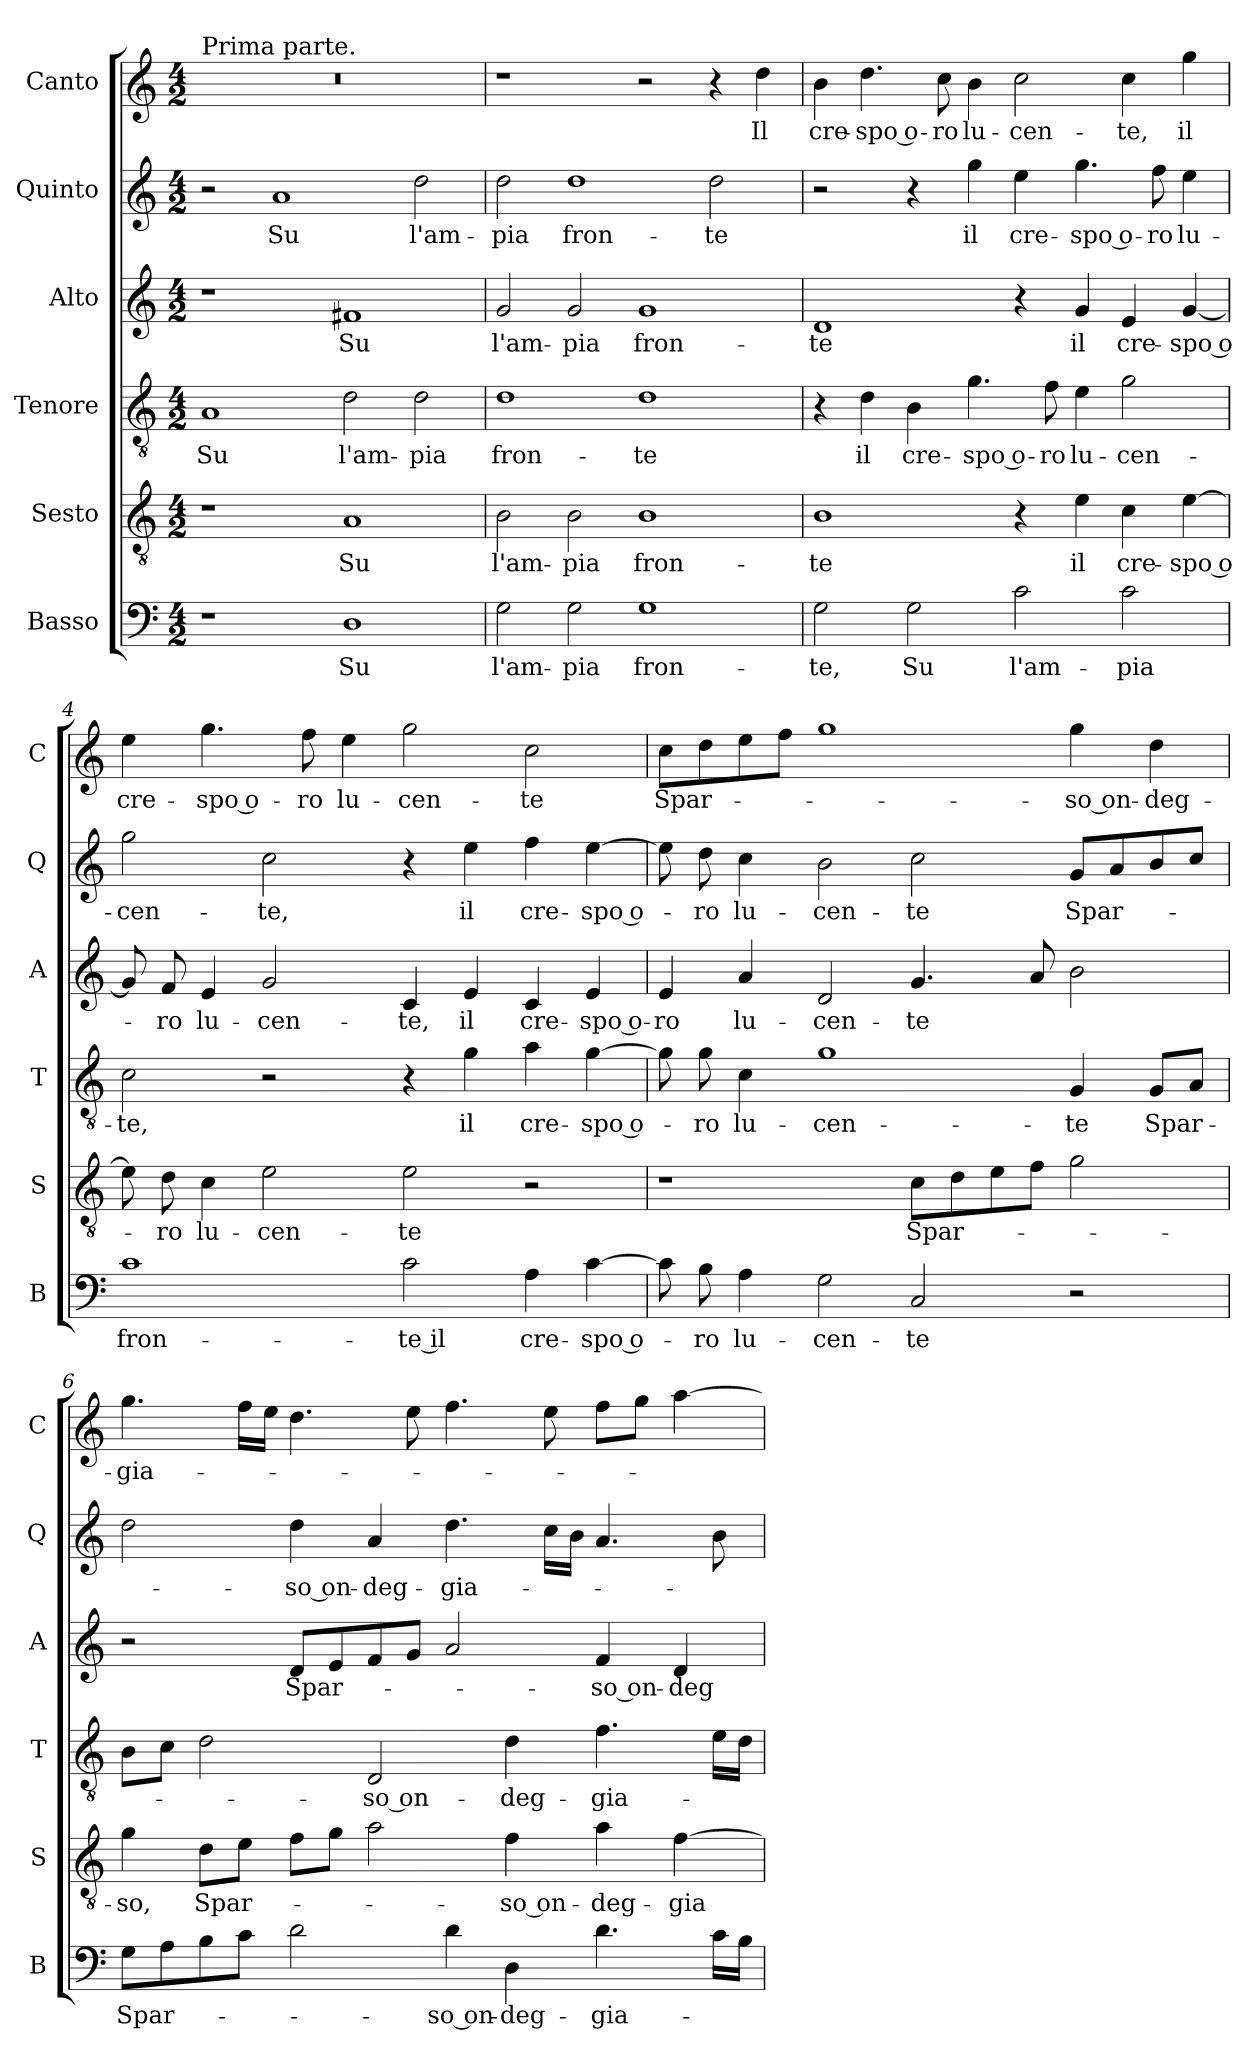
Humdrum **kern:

**kern	**text	**kern	**text	**kern	**text	**kern	**text	**kern	**text	**kern	**text
*part6	*part6	*part5	*part5	*part4	*part4	*part3	*part3	*part2	*part2	*part1	*part1
*staff6	*staff6	*staff5	*staff5	*staff4	*staff4	*staff3	*staff3	*staff2	*staff2	*staff1	*staff1
*I"Basso	*	*I"Sesto	*	*I"Tenore	*	*I"Alto	*	*I"Quinto	*	*I"Canto	*
*I'B	*	*I'S	*	*I'T	*	*I'A	*	*I'Q	*	*I'C	*
*clefF4	*	*clefGv2	*	*clefGv2	*	*clefG2	*	*clefG2	*	*clefG2	*
*k[]	*	*k[]	*	*k[]	*	*k[]	*	*k[]	*	*k[]	*
*a:	*	*a:	*	*a:	*	*a:	*	*a:	*	*a:	*
*M4/2	*	*M4/2	*	*M4/2	*	*M4/2	*	*M4/2	*	*M4/2	*
=1	=1	=1	=1	=1	=1	=1	=1	=1	=1	=1	=1
!	!	!	!	!	!	!	!	!	!	!LO:TX:a:t=Prima parte.	!
1r	.	1r	.	1A	Su	1r	.	2r	.	0r	.
.	.	.	.	.	.	.	.	1a	Su	.	.
1D	Su	1A	Su	2d	l'am-	1f#X	Su	.	.	.	.
.	.	.	.	2d	-pia	.	.	2dd	l'am-	.	.
=2	=2	=2	=2	=2	=2	=2	=2	=2	=2	=2	=2
2G	l'am-	2B	l'am-	1d	fron-	2g	l'am-	2dd	-pia	1r	.
2G	-pia	2B	-pia	.	.	2g	-pia	1dd	fron-	.	.
1G	fron-	1B	fron-	1d	-te	1g	fron-	.	.	2r	.
.	.	.	.	.	.	.	.	2dd	-te	4r	.
.	.	.	.	.	.	.	.	.	.	4dd	Il
=3	=3	=3	=3	=3	=3	=3	=3	=3	=3	=3	=3
2G	-te,	1B	-te	4r	.	1d	-te	2r	.	4b	cre-
.	.	.	.	4d	il	.	.	.	.	4.dd	-spo o-
2G	Su	.	.	4B	cre-	.	.	4r	.	.	.
.	.	.	.	.	.	.	.	.	.	8cc	-ro
.	.	.	.	4.g	-spo o-	.	.	4gg	il	4b	lu-
2c	l'am-	4r	.	.	.	4r	.	4ee	cre-	2cc	-cen-
.	.	.	.	8f	-ro	.	.	.	.	.	.
.	.	4e	il	4e	lu-	4g	il	4.gg	-spo o-	.	.
2c	-pia	4c	cre-	2g	-cen-	4e	cre-	.	.	4cc	-te,
.	.	.	.	.	.	.	.	8ff	-ro	.	.
.	.	[4e	-spo o-	.	.	[4g	-spo o-	4ee	lu-	4gg	il
=4	=4	=4	=4	=4	=4	=4	=4	=4	=4	=4	=4
1c	fron-	8e]	.	2c	-te,	8g]	.	2gg	-cen-	4ee	cre-
.	.	8d	-ro	.	.	8f	-ro	.	.	.	.
.	.	4c	lu-	.	.	4e	lu-	.	.	4.gg	-spo o-
.	.	2e	-cen-	2r	.	2g	-cen-	2cc	-te,	.	.
.	.	.	.	.	.	.	.	.	.	8ff	-ro
.	.	.	.	.	.	.	.	.	.	4ee	lu-
2c	-te il	2e	-te	4r	.	4c	-te,	4r	.	2gg	-cen-
.	.	.	.	4g	il	4e	il	4ee	il	.	.
4A	cre-	2r	.	4a	cre-	4c	cre-	4ff	cre-	2cc	-te
[4c	-spo o-	.	.	[4g	-spo o-	4e	-spo o-	[4ee	-spo o-	.	.
=5	=5	=5	=5	=5	=5	=5	=5	=5	=5	=5	=5
8c]	.	1r	.	8g]	.	4e	-ro	8ee]	.	8ccL	Spar-
8B	-ro	.	.	8g	-ro	.	.	8dd	-ro	8dd	.
4A	lu-	.	.	4c	lu-	4a	lu-	4cc	lu-	8ee	.
.	.	.	.	.	.	.	.	.	.	8ffJ	.
2G	-cen-	.	.	1g	-cen-	2d	-cen-	2b	-cen-	1gg	.
2C	-te	8cL	Spar-	.	.	4.g	-te	2cc	-te	.	.
.	.	8d	.	.	.	.	.	.	.	.	.
.	.	8e	.	.	.	.	.	.	.	.	.
.	.	8fJ	.	.	.	8a	.	.	.	.	.
2r	.	2g	.	4G	-te	2b	.	8gL	Spar-	4gg	-so on-
.	.	.	.	.	.	.	.	8a	.	.	.
.	.	.	.	8GL	Spar-	.	.	8b	.	4dd	-deg-
.	.	.	.	8AJ	.	.	.	8ccJ	.	.	.
=6	=6	=6	=6	=6	=6	=6	=6	=6	=6	=6	=6
8GL	Spar-	4g	-so,	8BL	.	2r	.	2dd	.	4.gg	-gia-
8A	.	.	.	8cJ	.	.	.	.	.	.	.
8B	.	8dL	Spar-	2d	.	.	.	.	.	.	.
8cJ	.	8eJ	.	.	.	.	.	.	.	16ffLL	.
.	.	.	.	.	.	.	.	.	.	16eeJJ	.
2d	.	8fL	.	.	.	8dL	Spar-	4dd	-so on-	4.dd	.
.	.	8gJ	.	.	.	8e	.	.	.	.	.
.	.	2a	.	2D	-so on-	8f	.	4a	-deg-	.	.
.	.	.	.	.	.	8gJ	.	.	.	8ee	.
4d	-so on-	.	.	.	.	2a	.	4.dd	-gia-	4.ff	.
4D	-deg-	4f	-so on-	4d	-deg-	.	.	.	.	.	.
.	.	.	.	.	.	.	.	16ccLL	.	8ee	.
.	.	.	.	.	.	.	.	16bJJ	.	.	.
4.d	-gia-	4a	-deg-	4.f	-gia-	4f	-so on-	4.a	.	8ffL	.
.	.	.	.	.	.	.	.	.	.	8ggJ	.
.	.	[4f	-gia-	.	.	4d	-deg-	.	.	[4aa	.
16cLL	.	.	.	16eLL	.	.	.	8b	.	.	.
16BJJ	.	.	.	16dJJ	.	.	.	.	.	.	.
=	=	=	=	=	=	=	=	=	=	=	=
*-	*-	*-	*-	*-	*-	*-	*-	*-	*-	*-	*-
